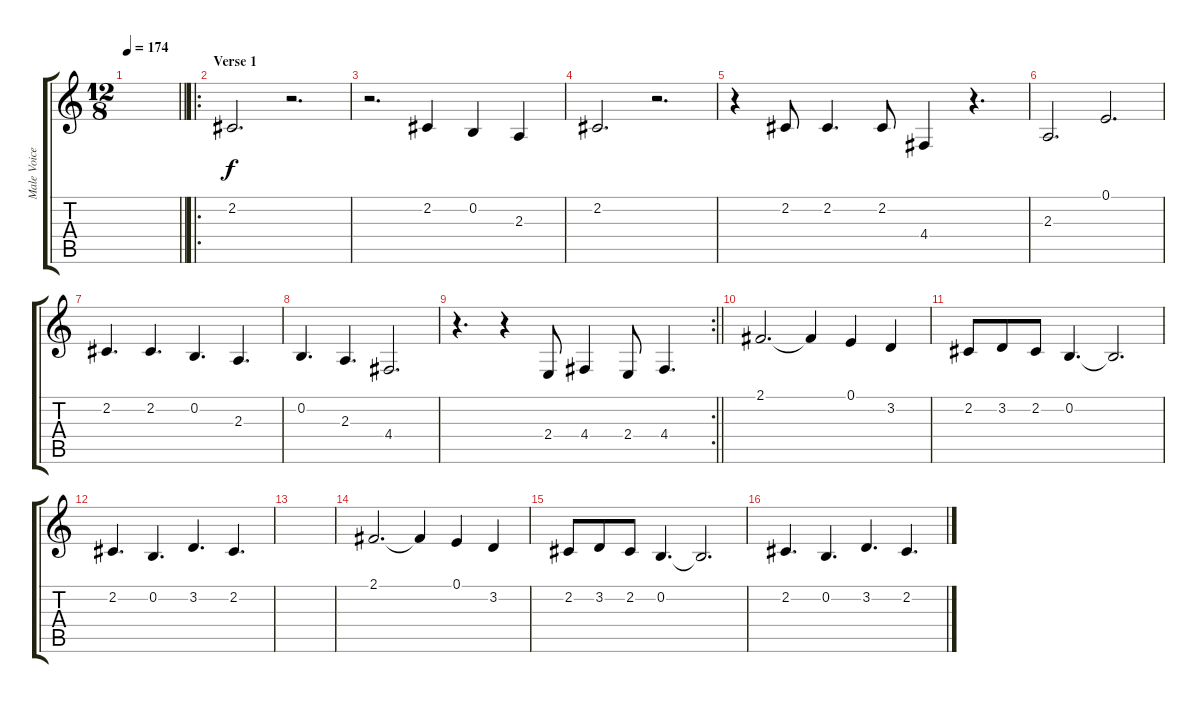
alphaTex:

\track ("Male Voice" "Male Voice") {instrument bassoon}
\staff {score tabs}
\tuning (E4 B3 G3 D3 A2 E2) {hide}
\ts (12 8)
\tempo 174
\clef g2
\barLineRight lightlight
\ks c
|
\ro
\section ("" "Verse 1")
2.2.2{d} r.2{d} |
r.2{d} 2.2.4 0.2.4 2.3.4 |
2.2.2{d} r.2{d} |
r.4 2.2.8 2.2.4{d} 2.2.8 4.4.4 r.4{d} |
2.3.2{d} 0.1.2{d} |
2.2.4{d} 2.2.4{d} 0.2.4{d} 2.3.4{d} |
0.2.4{d} 2.3.4{d} 4.4.2{d} |
\rc 2
\barLineRight lightlight
r.4{d} r.4 2.4.8 4.4.4 2.4.8 4.4.4{d} |
2.1.2{d} 2.1{t}.4 0.1.4 3.2.4 |
2.2.8 3.2.8 2.2.8 0.2.4{d} 0.2{t}.2{d} |
2.2.4{d} 0.2.4{d} 3.2.4{d} 2.2.4{d} |
|
2.1.2{d} 2.1{t}.4 0.1.4 3.2.4 |
2.2.8 3.2.8 2.2.8 0.2.4{d} 0.2{t}.2{d} |
2.2.4{d} 0.2.4{d} 3.2.4{d} 2.2.4{d}
